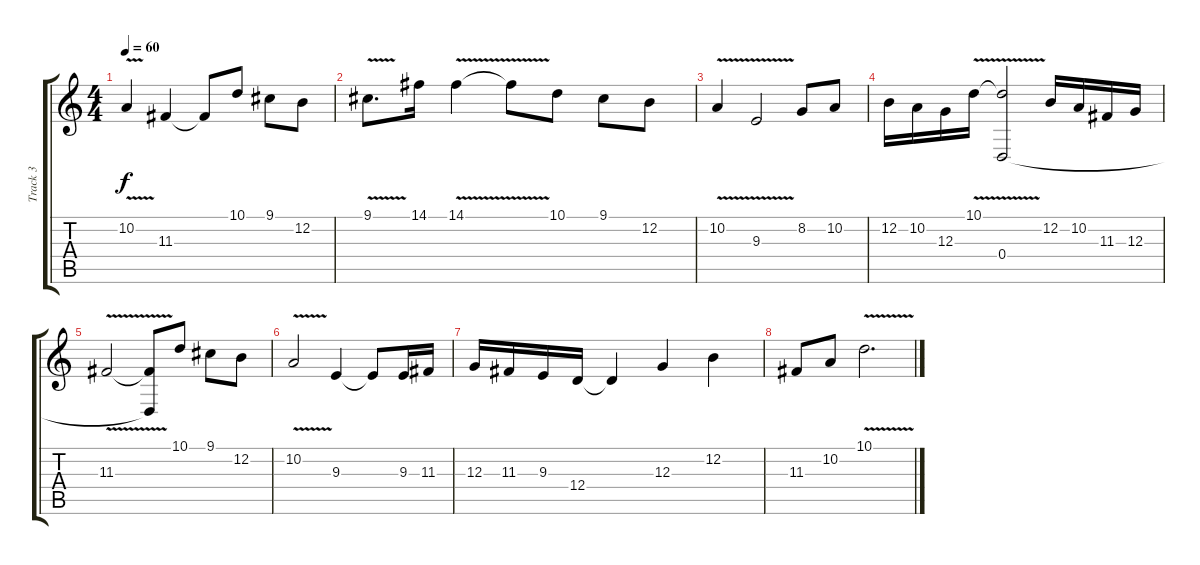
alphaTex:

\track ("Track 3" "Track 3") {instrument flute}
\staff {score tabs}
\tuning (E4 B3 G3 D3 A2 E2) {hide}
\ts (4 4)
\tempo 60
\clef g2
\ks c
10.2{v}.4{dy f} 11.3.4 11.3{t}.8 10.1.8 9.1.8 12.2.8 |
9.1{v}.8{d} 14.1.16 14.1{v}.4 14.1{t}.8 10.1.8 9.1.8 12.2.8 |
10.2{v}.4 9.3{v}.2 8.2.8 10.2.8 |
12.2.16 10.2.16 12.3.16 10.1{v}.16 (10.1{t} 0.4).2 12.2.16 10.2.16 11.3.16 12.3.16 |
11.3{v}.2 (11.3{t} 0.4{t}).8 10.1.8 9.1.8 12.2.8 |
10.2{v}.2 9.3.4 9.3{t}.8 9.3.16 11.3.16 |
12.3.16 11.3.16 9.3.16 12.4.16 12.4{t}.4 12.3.4 12.2.4 |
11.3.8 10.2.8 10.1{v}.2{d}
